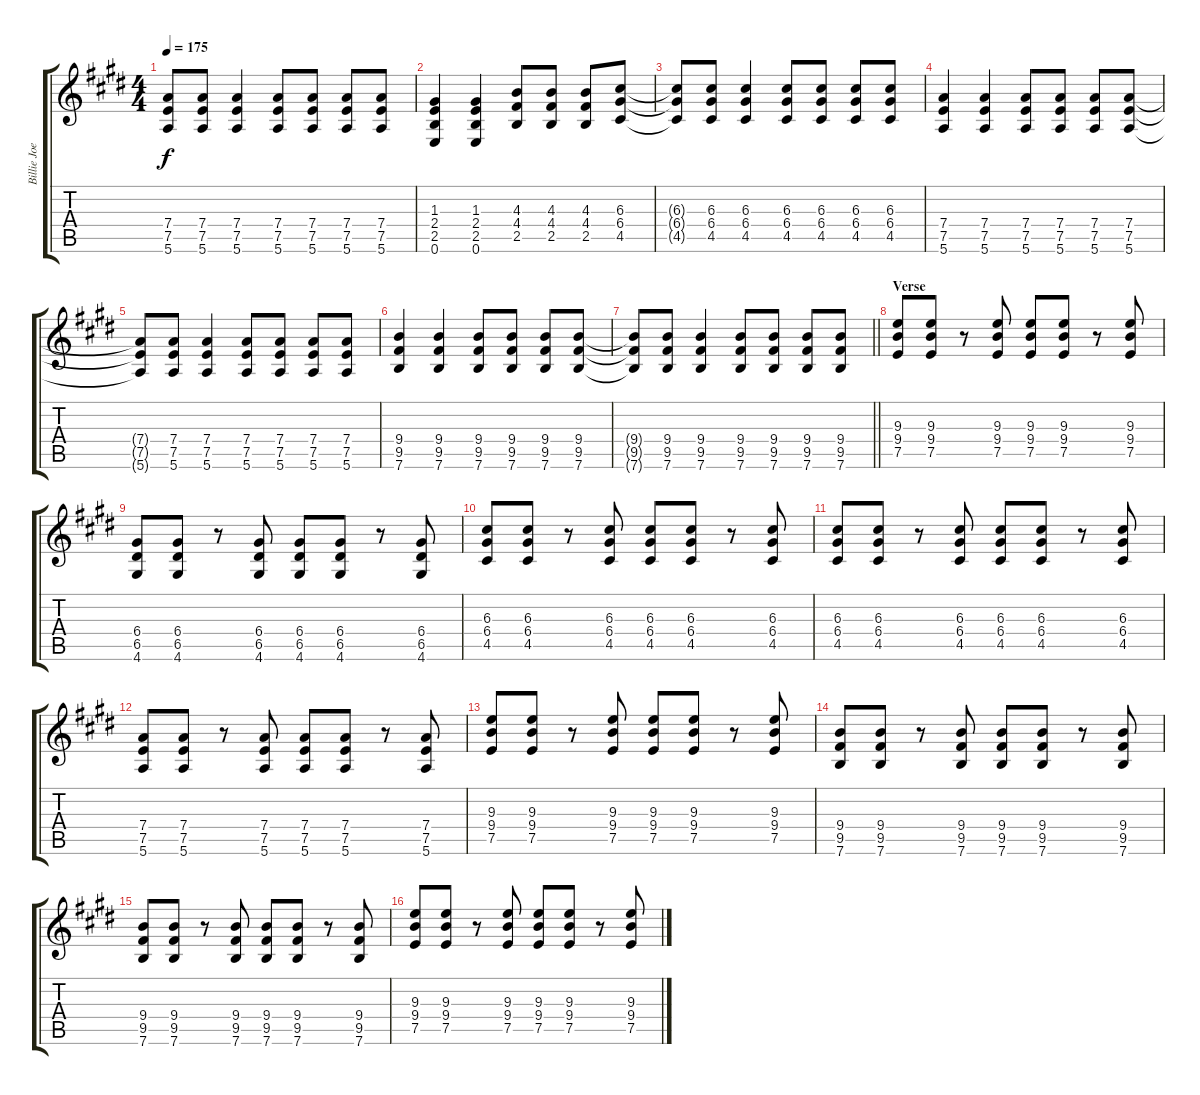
\track ("Billie Joe Armstrong (Rhthym Guitar)" "Billie Joe") {instrument distortionguitar}
\staff {score tabs}
\tuning (E4 B3 G3 D3 A2 E2) {hide}
\ts (4 4)
\tempo 175
\clef g2
\ks e
(7.4{t} 7.5{t} 5.6{t}).8{dy f} (7.4 7.5 5.6).8 (7.4 7.5 5.6).4 (7.4 7.5 5.6).8 (7.4 7.5 5.6).8 (7.4 7.5 5.6).8 (7.4 7.5 5.6).8 |
(1.3 2.4 2.5 0.6).4 (1.3 2.4 2.5 0.6).4 (4.3 4.4 2.5).8 (4.3 4.4 2.5).8 (4.3 4.4 2.5).8 (6.3 6.4 4.5).8 |
(6.3{t} 6.4{t} 4.5{t}).8 (6.3 6.4 4.5).8 (6.3 6.4 4.5).4 (6.3 6.4 4.5).8 (6.3 6.4 4.5).8 (6.3 6.4 4.5).8 (6.3 6.4 4.5).8 |
(7.4 7.5 5.6).4 (7.4 7.5 5.6).4 (7.4 7.5 5.6).8 (7.4 7.5 5.6).8 (7.4 7.5 5.6).8 (7.4 7.5 5.6).8 |
(7.4{t} 7.5{t} 5.6{t}).8 (7.4 7.5 5.6).8 (7.4 7.5 5.6).4 (7.4 7.5 5.6).8 (7.4 7.5 5.6).8 (7.4 7.5 5.6).8 (7.4 7.5 5.6).8 |
(9.4 9.5 7.6).4 (9.4 9.5 7.6).4 (9.4 9.5 7.6).8 (9.4 9.5 7.6).8 (9.4 9.5 7.6).8 (9.4 9.5 7.6).8 |
\barLineRight lightlight
(9.4{t} 9.5{t} 7.6{t}).8 (9.4 9.5 7.6).8 (9.4 9.5 7.6).4 (9.4 9.5 7.6).8 (9.4 9.5 7.6).8 (9.4 9.5 7.6).8 (9.4 9.5 7.6).8 |
\section ("" "Verse")
(9.3 9.4 7.5).8 (9.3 9.4 7.5).8 r.8 (9.3 9.4 7.5).8 (9.3 9.4 7.5).8 (9.3 9.4 7.5).8 r.8 (9.3 9.4 7.5).8 |
(6.4 6.5 4.6).8 (6.4 6.5 4.6).8 r.8 (6.4 6.5 4.6).8 (6.4 6.5 4.6).8 (6.4 6.5 4.6).8 r.8 (6.4 6.5 4.6).8 |
(6.3 6.4 4.5).8 (6.3 6.4 4.5).8 r.8 (6.3 6.4 4.5).8 (6.3 6.4 4.5).8 (6.3 6.4 4.5).8 r.8 (6.3 6.4 4.5).8 |
(6.3 6.4 4.5).8 (6.3 6.4 4.5).8 r.8 (6.3 6.4 4.5).8 (6.3 6.4 4.5).8 (6.3 6.4 4.5).8 r.8 (6.3 6.4 4.5).8 |
(7.4 7.5 5.6).8 (7.4 7.5 5.6).8 r.8 (7.4 7.5 5.6).8 (7.4 7.5 5.6).8 (7.4 7.5 5.6).8 r.8 (7.4 7.5 5.6).8 |
(9.3 9.4 7.5).8 (9.3 9.4 7.5).8 r.8 (9.3 9.4 7.5).8 (9.3 9.4 7.5).8 (9.3 9.4 7.5).8 r.8 (9.3 9.4 7.5).8 |
(9.4 9.5 7.6).8 (9.4 9.5 7.6).8 r.8 (9.4 9.5 7.6).8 (9.4 9.5 7.6).8 (9.4 9.5 7.6).8 r.8 (9.4 9.5 7.6).8 |
(9.4 9.5 7.6).8 (9.4 9.5 7.6).8 r.8 (9.4 9.5 7.6).8 (9.4 9.5 7.6).8 (9.4 9.5 7.6).8 r.8 (9.4 9.5 7.6).8 |
(9.3 9.4 7.5).8 (9.3 9.4 7.5).8 r.8 (9.3 9.4 7.5).8 (9.3 9.4 7.5).8 (9.3 9.4 7.5).8 r.8 (9.3 9.4 7.5).8
